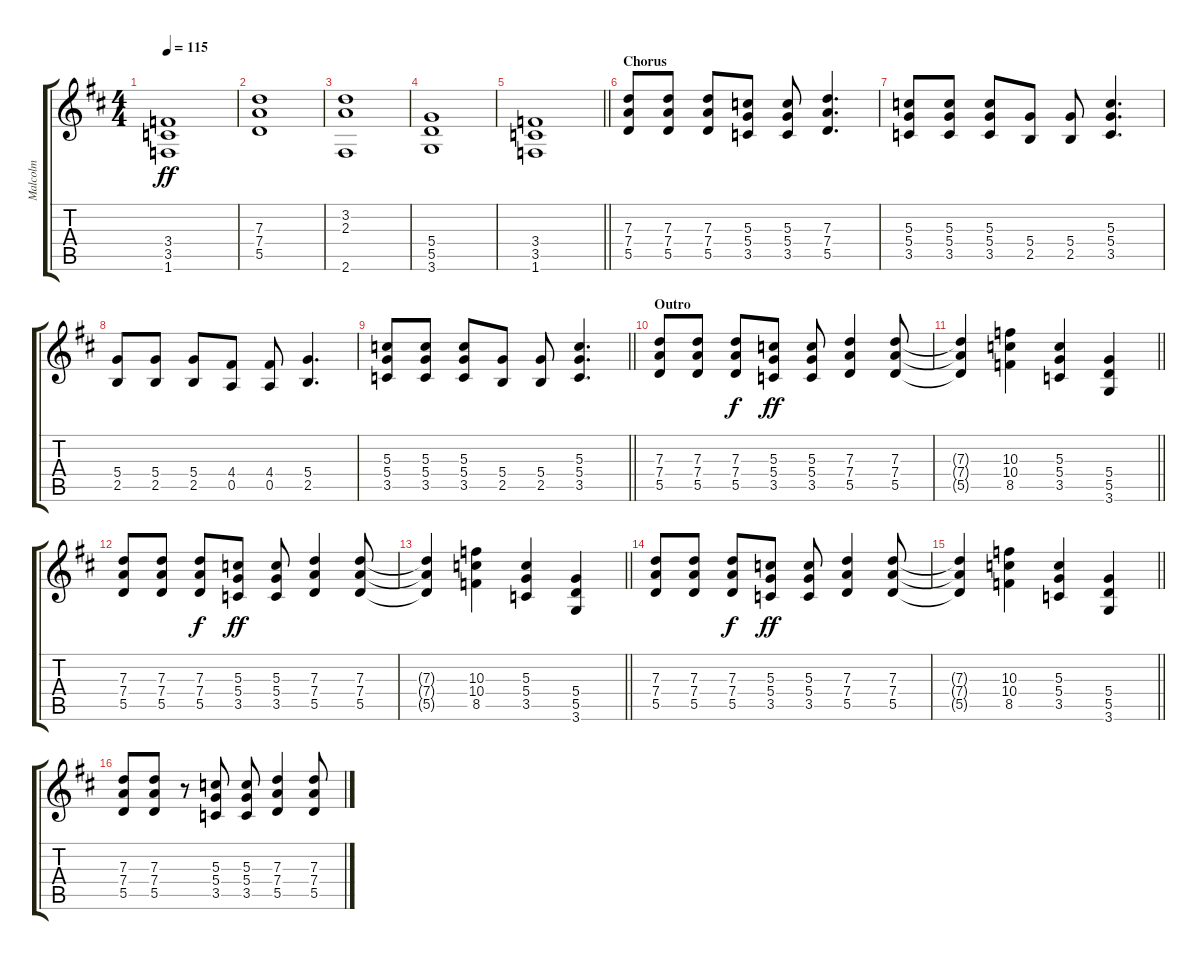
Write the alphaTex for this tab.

\track ("Malcolm" "Malcolm") {instrument overdrivenguitar}
\staff {score tabs}
\tuning (E4 B3 G3 D3 A2 E2) {hide}
\ts (4 4)
\tempo 115
\clef g2
\ks d
(3.4 3.5 1.6).1{dy ff} |
(7.3 7.4 5.5).1 |
(3.2 2.3 2.6).1 |
(5.4 5.5 3.6).1 |
\barLineRight lightlight
(3.4 3.5 1.6).1 |
\section ("" "Chorus")
(7.3 7.4 5.5).8 (7.3 7.4 5.5).8 (7.3 7.4 5.5).8 (5.3 5.4 3.5).8 (5.3 5.4 3.5).8 (7.3 7.4 5.5).4{d} |
(5.3 5.4 3.5).8 (5.3 5.4 3.5).8 (5.3 5.4 3.5).8 (5.4 2.5).8 (5.4 2.5).8 (5.3 5.4 3.5).4{d} |
(5.4 2.5).8 (5.4 2.5).8 (5.4 2.5).8 (4.4 0.5).8 (4.4 0.5).8 (5.4 2.5).4{d} |
\barLineRight lightlight
(5.3 5.4 3.5).8 (5.3 5.4 3.5).8 (5.3 5.4 3.5).8 (5.4 2.5).8 (5.4 2.5).8 (5.3 5.4 3.5).4{d} |
\section ("" "Outro")
(7.3 7.4 5.5).8 (7.3 7.4 5.5).8 (7.3 7.4 5.5).8{dy f} (5.3 5.4 3.5).8{dy ff} (5.3 5.4 3.5).8 (7.3 7.4 5.5).4 (7.3 7.4 5.5).8 |
\barLineRight lightlight
(7.3{t} 7.4{t} 5.5{t}).4 (10.3 10.4 8.5).4 (5.3 5.4 3.5).4 (5.4 5.5 3.6).4 |
(7.3 7.4 5.5).8 (7.3 7.4 5.5).8 (7.3 7.4 5.5).8{dy f} (5.3 5.4 3.5).8{dy ff} (5.3 5.4 3.5).8 (7.3 7.4 5.5).4 (7.3 7.4 5.5).8 |
\barLineRight lightlight
(7.3{t} 7.4{t} 5.5{t}).4 (10.3 10.4 8.5).4 (5.3 5.4 3.5).4 (5.4 5.5 3.6).4 |
(7.3 7.4 5.5).8 (7.3 7.4 5.5).8 (7.3 7.4 5.5).8{dy f} (5.3 5.4 3.5).8{dy ff} (5.3 5.4 3.5).8 (7.3 7.4 5.5).4 (7.3 7.4 5.5).8 |
\barLineRight lightlight
(7.3{t} 7.4{t} 5.5{t}).4 (10.3 10.4 8.5).4 (5.3 5.4 3.5).4 (5.4 5.5 3.6).4 |
(7.3 7.4 5.5).8 (7.3 7.4 5.5).8 r.8 (5.3 5.4 3.5).8 (5.3 5.4 3.5).8 (7.3 7.4 5.5).4 (7.3 7.4 5.5).8
